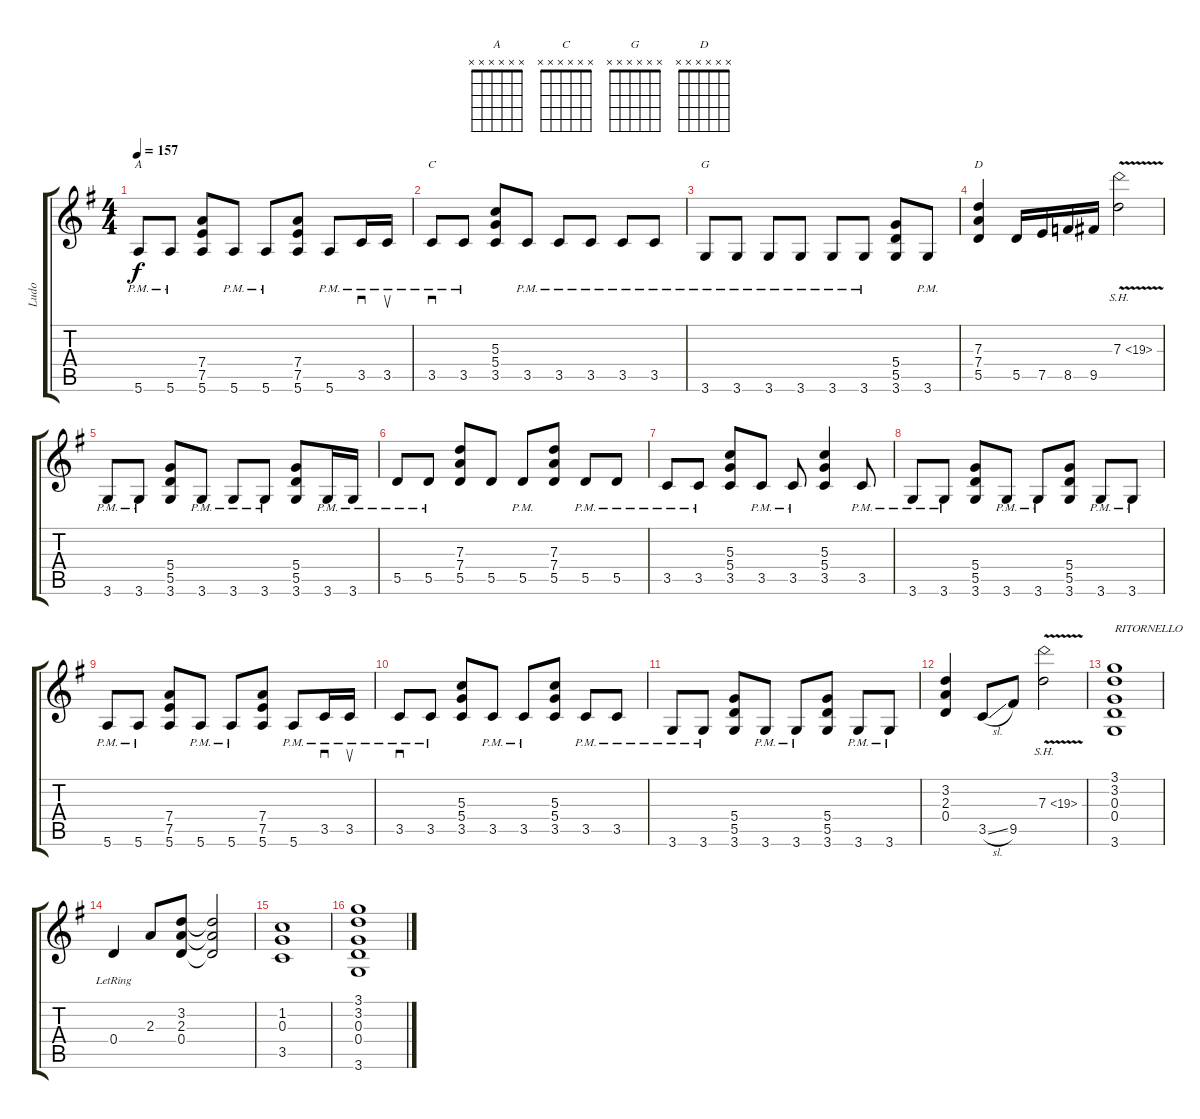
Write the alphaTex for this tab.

\track ("Ludo" "Ludo") {instrument distortionguitar}
\staff {score tabs}
\tuning (E4 B3 G3 D3 A2 E2) {hide}
\chord ("A" x x x x x x)
\chord ("C" x x x x x x)
\chord ("G" x x x x x x)
\chord ("D" x x x x x x)
\ts (4 4)
\tempo 157
\clef g2
\ks g
5.6{pm}.8{ch "A" dy f} 5.6{pm}.8 (7.4 7.5 5.6).8 5.6{pm}.8 5.6{pm}.8 (7.4 7.5 5.6).8 5.6{pm}.8 3.5{pm}.16{sd} 3.5{pm}.16{su} |
3.5{pm}.8{sd ch "C"} 3.5{pm}.8 (5.3 5.4 3.5).8 3.5{pm}.8 3.5{pm}.8 3.5{pm}.8 3.5{pm}.8 3.5{pm}.8 |
3.6{pm}.8{ch "G"} 3.6{pm}.8 3.6{pm}.8 3.6{pm}.8 3.6{pm}.8 3.6{pm}.8 (5.4 5.5 3.6).8 3.6{pm}.8 |
(7.3 7.4 5.5).4{ch "D"} 5.5.16 7.5.16 8.5.16 9.5.16 7.3{sh 12 v}.2 |
3.6{pm}.8 3.6{pm}.8 (5.4 5.5 3.6).8 3.6{pm}.8 3.6{pm}.8 3.6{pm}.8 (5.4 5.5 3.6).8 3.6{pm}.16 3.6{pm}.16 |
5.5{pm}.8 5.5{pm}.8 (7.3 7.4 5.5).8 5.5.8 5.5{pm}.8 (7.3 7.4 5.5).8 5.5{pm}.8 5.5{pm}.8 |
3.5{pm}.8 3.5{pm}.8 (5.3 5.4 3.5).8 3.5{pm}.8 3.5{pm}.8 (5.3 5.4 3.5).4 3.5{pm}.8 |
3.6{pm}.8 3.6{pm}.8 (5.4 5.5 3.6).8 3.6{pm}.8 3.6{pm}.8 (5.4 5.5 3.6).8 3.6{pm}.8 3.6{pm}.8 |
5.6{pm}.8 5.6{pm}.8 (7.4 7.5 5.6).8 5.6{pm}.8 5.6{pm}.8 (7.4 7.5 5.6).8 5.6{pm}.8 3.5{pm}.16{sd} 3.5{pm}.16{su} |
3.5{pm}.8{sd} 3.5{pm}.8 (5.3 5.4 3.5).8 3.5{pm}.8 3.5{pm}.8 (5.3 5.4 3.5).8 3.5{pm}.8 3.5{pm}.8 |
3.6{pm}.8 3.6{pm}.8 (5.4 5.5 3.6).8 3.6{pm}.8 3.6{pm}.8 (5.4 5.5 3.6).8 3.6{pm}.8 3.6{pm}.8 |
(3.2 2.3 0.4).4 3.5{sl}.8 9.5.8 7.3{sh 12 v}.2 |
(3.1 3.2 0.3 0.4 3.6).1{txt "RITORNELLO"} |
0.4{lr}.4 2.3.8 (3.2 2.3 0.4).8 (3.2{t} 2.3{t} 0.4{t}).2 |
(1.2 0.3 3.5).1 |
(3.1 3.2 0.3 0.4 3.6).1
